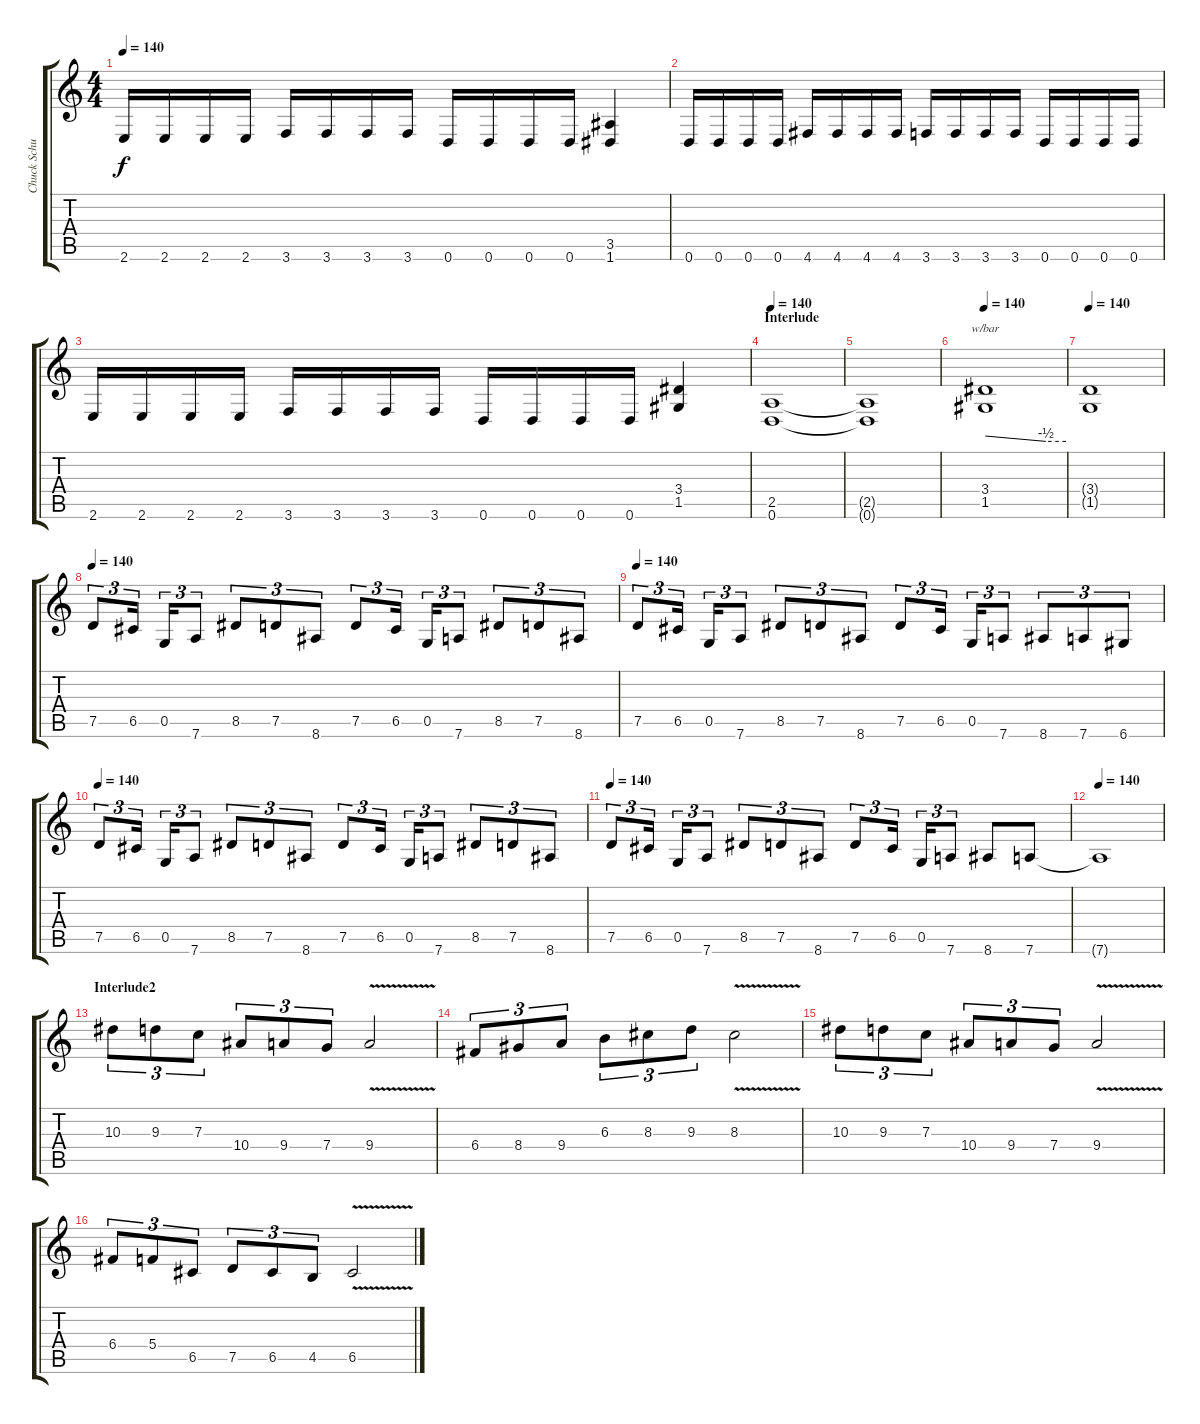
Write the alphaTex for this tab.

\track ("Chuck Schuldiner" "Chuck Schu") {instrument distortionguitar}
\staff {score tabs}
\tuning (D4 A3 F3 C3 G2 D2) {hide}
\ts (4 4)
\tempo 140
\clef g2
\ks c
2.6.16{dy f} 2.6.16 2.6.16 2.6.16 3.6.16 3.6.16 3.6.16 3.6.16 0.6.16 0.6.16 0.6.16 0.6.16 (3.5 1.6).4 |
0.6.16 0.6.16 0.6.16 0.6.16 4.6.16 4.6.16 4.6.16 4.6.16 3.6.16 3.6.16 3.6.16 3.6.16 0.6.16 0.6.16 0.6.16 0.6.16 |
2.6.16 2.6.16 2.6.16 2.6.16 3.6.16 3.6.16 3.6.16 3.6.16 0.6.16 0.6.16 0.6.16 0.6.16 (3.4 1.5).4 |
\section ("" "Interlude")
\tempo 140
(2.5 0.6).1 |
(2.5{t} 0.6{t}).1 |
\tempo 140
(3.4 1.5).1{tbe (custom default 0 0 45 -2 60 -2)} |
\tempo 140
(3.4{t} 1.5{t}).1 |
\tempo 140
7.5.8{tu (3 2)} 6.5.16{tu (3 2)} 0.5.16{tu (3 2)} 7.6.8{tu (3 2)} 8.5.8{tu (3 2)} 7.5.8{tu (3 2)} 8.6.8{tu (3 2)} 7.5.8{tu (3 2)} 6.5.16{tu (3 2)} 0.5.16{tu (3 2)} 7.6.8{tu (3 2)} 8.5.8{tu (3 2)} 7.5.8{tu (3 2)} 8.6.8{tu (3 2)} |
\tempo 140
7.5.8{tu (3 2)} 6.5.16{tu (3 2)} 0.5.16{tu (3 2)} 7.6.8{tu (3 2)} 8.5.8{tu (3 2)} 7.5.8{tu (3 2)} 8.6.8{tu (3 2)} 7.5.8{tu (3 2)} 6.5.16{tu (3 2)} 0.5.16{tu (3 2)} 7.6.8{tu (3 2)} 8.6.8{tu (3 2)} 7.6.8{tu (3 2)} 6.6.8{tu (3 2)} |
\tempo 140
7.5.8{tu (3 2)} 6.5.16{tu (3 2)} 0.5.16{tu (3 2)} 7.6.8{tu (3 2)} 8.5.8{tu (3 2)} 7.5.8{tu (3 2)} 8.6.8{tu (3 2)} 7.5.8{tu (3 2)} 6.5.16{tu (3 2)} 0.5.16{tu (3 2)} 7.6.8{tu (3 2)} 8.5.8{tu (3 2)} 7.5.8{tu (3 2)} 8.6.8{tu (3 2)} |
\tempo 140
7.5.8{tu (3 2)} 6.5.16{tu (3 2)} 0.5.16{tu (3 2)} 7.6.8{tu (3 2)} 8.5.8{tu (3 2)} 7.5.8{tu (3 2)} 8.6.8{tu (3 2)} 7.5.8{tu (3 2)} 6.5.16{tu (3 2)} 0.5.16{tu (3 2)} 7.6.8{tu (3 2)} 8.6.8 7.6.8 |
\tempo 140
7.6{t}.1 |
\section ("" "Interlude2")
10.3.8{tu (3 2)} 9.3.8{tu (3 2)} 7.3.8{tu (3 2)} 10.4.8{tu (3 2)} 9.4.8{tu (3 2)} 7.4.8{tu (3 2)} 9.4{v}.2 |
6.4.8{tu (3 2)} 8.4.8{tu (3 2)} 9.4.8{tu (3 2)} 6.3.8{tu (3 2)} 8.3.8{tu (3 2)} 9.3.8{tu (3 2)} 8.3{v}.2 |
10.3.8{tu (3 2)} 9.3.8{tu (3 2)} 7.3.8{tu (3 2)} 10.4.8{tu (3 2)} 9.4.8{tu (3 2)} 7.4.8{tu (3 2)} 9.4{v}.2 |
6.4.8{tu (3 2)} 5.4.8{tu (3 2)} 6.5.8{tu (3 2)} 7.5.8{tu (3 2)} 6.5.8{tu (3 2)} 4.5.8{tu (3 2)} 6.5{v}.2
